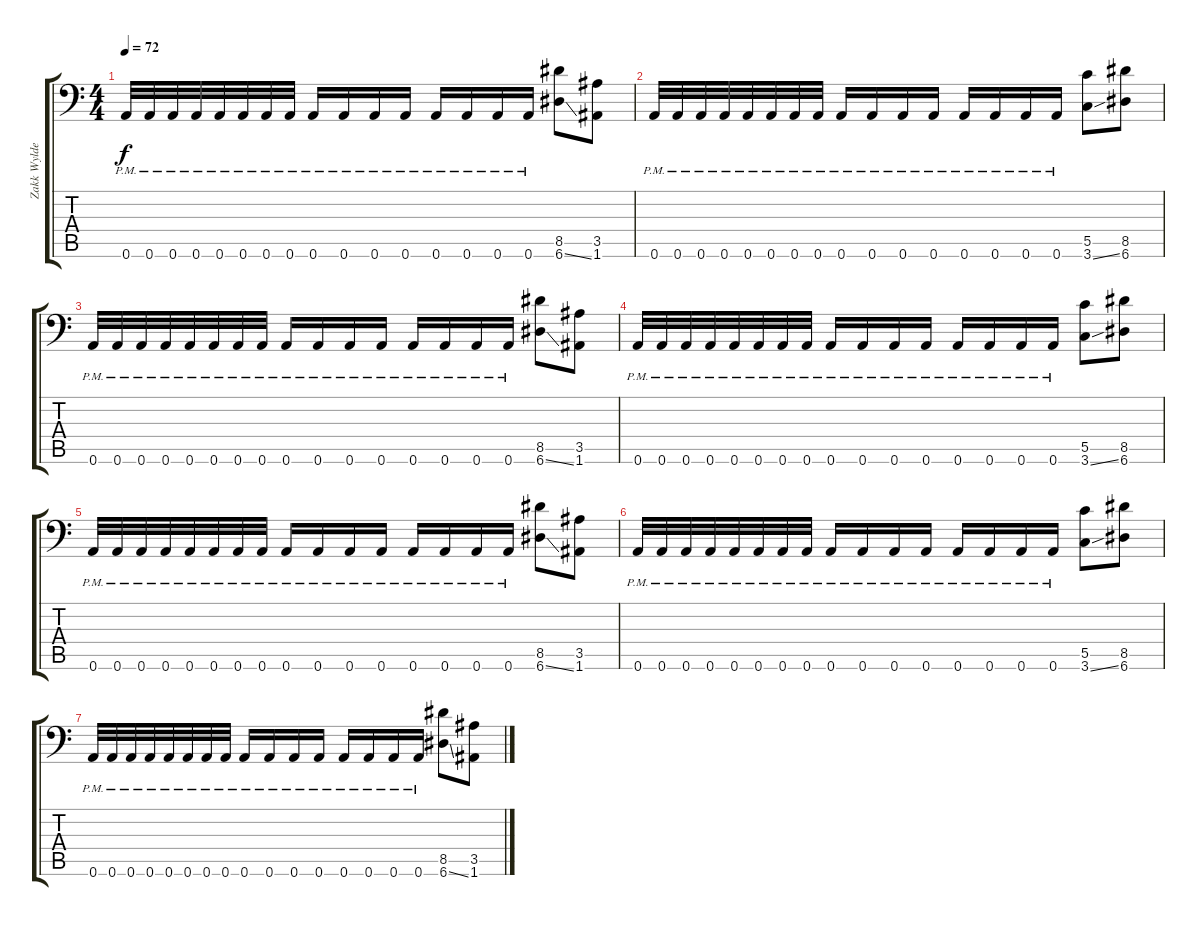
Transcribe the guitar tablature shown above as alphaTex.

\track ("Zakk Wylde" "Zakk Wylde") {instrument distortionguitar}
\staff {score tabs}
\tuning (D4 A3 F3 C3 G2 A1) {hide}
\ts (4 4)
\tempo 72
\clef f4
\ks c
0.6{pm}.32{dy f} 0.6{pm}.32 0.6{pm}.32 0.6{pm}.32 0.6{pm}.32 0.6{pm}.32 0.6{pm}.32 0.6{pm}.32 0.6{pm}.16 0.6{pm}.16 0.6{pm}.16 0.6{pm}.16 0.6{pm}.16 0.6{pm}.16 0.6{pm}.16 0.6{pm}.16 (8.5 6.6{ss}).8 (3.5 1.6).8 |
0.6{pm}.32 0.6{pm}.32 0.6{pm}.32 0.6{pm}.32 0.6{pm}.32 0.6{pm}.32 0.6{pm}.32 0.6{pm}.32 0.6{pm}.16 0.6{pm}.16 0.6{pm}.16 0.6{pm}.16 0.6{pm}.16 0.6{pm}.16 0.6{pm}.16 0.6{pm}.16 (5.5 3.6{ss}).8 (8.5 6.6).8 |
0.6{pm}.32 0.6{pm}.32 0.6{pm}.32 0.6{pm}.32 0.6{pm}.32 0.6{pm}.32 0.6{pm}.32 0.6{pm}.32 0.6{pm}.16 0.6{pm}.16 0.6{pm}.16 0.6{pm}.16 0.6{pm}.16 0.6{pm}.16 0.6{pm}.16 0.6{pm}.16 (8.5 6.6{ss}).8 (3.5 1.6).8 |
0.6{pm}.32 0.6{pm}.32 0.6{pm}.32 0.6{pm}.32 0.6{pm}.32 0.6{pm}.32 0.6{pm}.32 0.6{pm}.32 0.6{pm}.16 0.6{pm}.16 0.6{pm}.16 0.6{pm}.16 0.6{pm}.16 0.6{pm}.16 0.6{pm}.16 0.6{pm}.16 (5.5 3.6{ss}).8 (8.5 6.6).8 |
0.6{pm}.32 0.6{pm}.32 0.6{pm}.32 0.6{pm}.32 0.6{pm}.32 0.6{pm}.32 0.6{pm}.32 0.6{pm}.32 0.6{pm}.16 0.6{pm}.16 0.6{pm}.16 0.6{pm}.16 0.6{pm}.16 0.6{pm}.16 0.6{pm}.16 0.6{pm}.16 (8.5 6.6{ss}).8 (3.5 1.6).8 |
0.6{pm}.32 0.6{pm}.32 0.6{pm}.32 0.6{pm}.32 0.6{pm}.32 0.6{pm}.32 0.6{pm}.32 0.6{pm}.32 0.6{pm}.16 0.6{pm}.16 0.6{pm}.16 0.6{pm}.16 0.6{pm}.16 0.6{pm}.16 0.6{pm}.16 0.6{pm}.16 (5.5 3.6{ss}).8 (8.5 6.6).8 |
0.6{pm}.32 0.6{pm}.32 0.6{pm}.32 0.6{pm}.32 0.6{pm}.32 0.6{pm}.32 0.6{pm}.32 0.6{pm}.32 0.6{pm}.16 0.6{pm}.16 0.6{pm}.16 0.6{pm}.16 0.6{pm}.16 0.6{pm}.16 0.6{pm}.16 0.6{pm}.16 (8.5 6.6{ss}).8 (3.5 1.6).8
